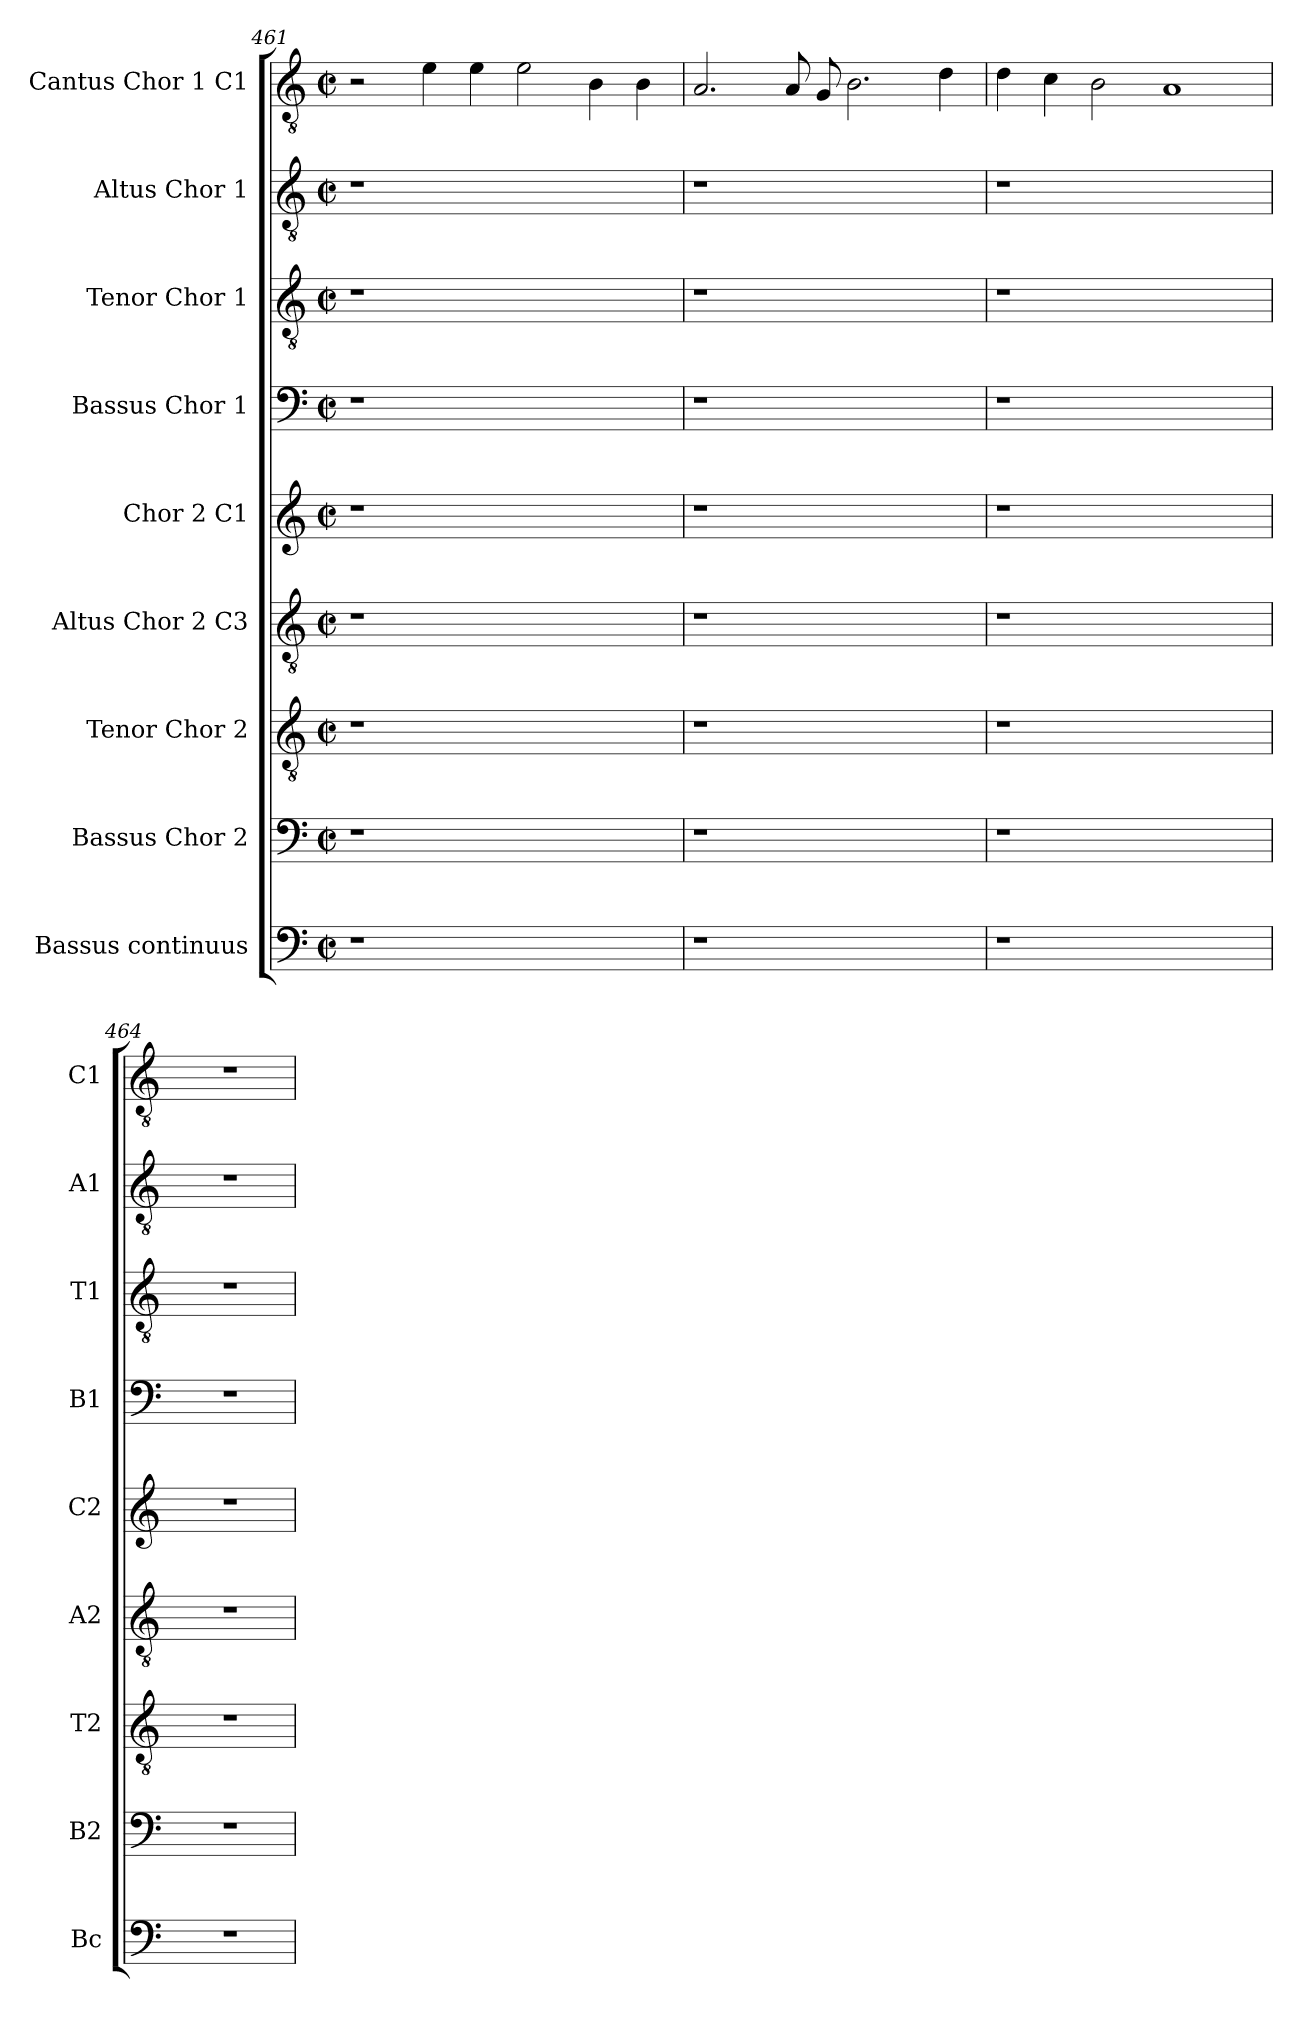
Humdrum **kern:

**kern	**kern	**kern	**kern	**kern	**kern	**kern	**kern	**kern
*part9	*part8	*part7	*part6	*part5	*part4	*part3	*part2	*part1
*staff9	*staff8	*staff7	*staff6	*staff5	*staff4	*staff3	*staff2	*staff1
*I"Bassus continuus	*I"Bassus Chor 2	*I"Tenor Chor 2	*I"Altus Chor 2 C3	*I"Chor 2 C1	*I"Bassus Chor 1	*I"Tenor Chor 1	*I"Altus Chor 1	*I"Cantus Chor 1 C1
*I'Bc	*I'B2	*I'T2	*I'A2	*I'C2	*I'B1	*I'T1	*I'A1	*I'C1
*clefF4	*clefF4	*clefGv2	*clefGv2	*clefG2	*clefF4	*clefGv2	*clefGv2	*clefGv2
*ITrd7c12	*	*	*	*	*	*	*	*
*k[]	*k[]	*k[]	*k[]	*k[]	*k[]	*k[]	*k[]	*k[]
*C:	*C:	*C:	*C:	*C:	*C:	*C:	*C:	*C:
*M2/2	*M2/2	*M2/2	*M2/2	*M2/2	*M2/2	*M2/2	*M2/2	*M2/2
*met(c|)	*met(c|)	*met(c|)	*met(c|)	*met(c|)	*met(c|)	*met(c|)	*met(c|)	*met(c|)
=461	=461	=461	=461	=461	=461	=461	=461	=461
1r	1r	1r	1r	1r	1r	1r	1r	2r
.	.	.	.	.	.	.	.	4e\
.	.	.	.	.	.	.	.	4e\
1ryy	1ryy	1ryy	1ryy	1ryy	1ryy	1ryy	1ryy	2e\
.	.	.	.	.	.	.	.	4B\
.	.	.	.	.	.	.	.	4B\
=462	=462	=462	=462	=462	=462	=462	=462	=462
1r	1r	1r	1r	1r	1r	1r	1r	2.A/
.	.	.	.	.	.	.	.	8A/
.	.	.	.	.	.	.	.	8G/
1ryy	1ryy	1ryy	1ryy	1ryy	1ryy	1ryy	1ryy	2.B\
.	.	.	.	.	.	.	.	4d\
=463	=463	=463	=463	=463	=463	=463	=463	=463
1r	1r	1r	1r	1r	1r	1r	1r	4d\
.	.	.	.	.	.	.	.	4c\
.	.	.	.	.	.	.	.	2B\
1ryy	1ryy	1ryy	1ryy	1ryy	1ryy	1ryy	1ryy	1A
!!LO:LB:g=z
=464	=464	=464	=464	=464	=464	=464	=464	=464
1r	1r	1r	1r	1r	1r	1r	1r	1r
=	=	=	=	=	=	=	=	=
*-	*-	*-	*-	*-	*-	*-	*-	*-
